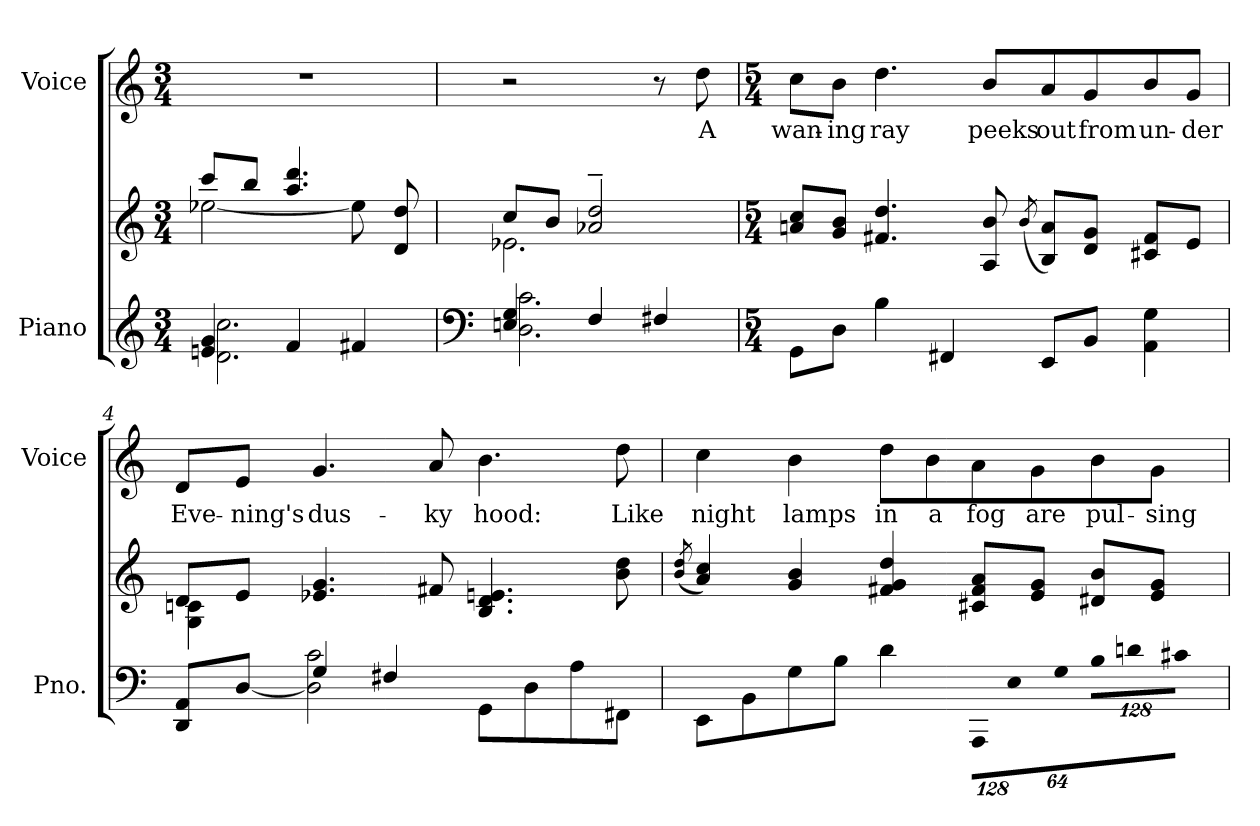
**kern	**kern	**kern	**text
*part2	*part2	*part1	*part1
*staff3	*staff2	*staff1	*staff1
*I"Piano	*	*I"Voice	*
*I'Pno.	*	*I'Voice	*
!!LO:PB:g=z
*clefG2	*clefG2	*clefG2	*
*k[]	*k[]	*k[]	*
*M3/4	*M3/4	*M3/4	*
=1	=1	=1	=1
*^	*^	*	*
!	!	!	!	!LO:N:vis=1	!
4eni/ 4gi	2.di\ 2.cci	8ccci/L	[<2ee-Xi\	2.r	.
.	.	8bbi/J	.	.	.
4fi/	.	4.aai/ 4.dddi	.	.	.
4f#Xi/	.	.	8ee-i\]	.	.
.	.	8di/ 8ddi	8ryy	.	.
=2	=2	=2	=2	=2	=2
*clefF4	*	*	*	*	*
4Eni/ 4Gi	2.Di\ 2.ci	8cci/L	2.e-Xi\	2r	.
.	.	8bi/J	.	.	.
4Fi/	.	2a-Xi/~ 2ddi~	.	.	.
4F#Xi/	.	.	.	8r	.
!	!	!	!	!	!LO:LY:b:color=#000000
.	.	.	.	8ddi\	A
*v	*v	*	*	*	*
*	*v	*v	*	*
=3	=3	=3	=3
*M5/4	*M5/4	*M5/4	*
!	!	!	!LO:LY:b:color=#000000
8GGi\L	8ani/ 8cciL	8cci\L	wan-
!	!	!	!LO:LY:b:color=#000000
8Di\J	8gi/ 8biJ	8bi\J	-ing
!	!	!	!LO:LY:b:color=#000000
4Bi\	4.f#Xi/ 4.ddi	4.ddi\	ray
4FF#Xi/	.	.	.
!	!	!	!LO:LY:b:color=#000000
.	8Ai/ 8bi	8bi/L	peeks
.	(8qbi/	.	.
!	!	!	!LO:LY:b:color=#000000
8EEi/L	8Bi/ 8aiL)	8ai/	out
!	!	!	!LO:LY:b:color=#000000
8BBi/J	8di/ 8giJ	8gi/	from
!	!	!	!LO:LY:b:color=#000000
4AAi\ 4Gi	8c#Xi/ 8f#iL	8bi/	un-
!	!	!	!LO:LY:b:color=#000000
.	8ei/J	8gi/J	-der
!!LO:LB:g=z
=4	=4	=4	=4
*^	*^	*	*
!	!	!	!	!	!LO:LY:b:color=#000000
8DDi/ 8AAiL	4ryy	8di/L	4Gi\ 4cni	8di/L	Eve-
!	!	!	!	!	!LO:LY:b:color=#000000
[<8Di/J	.	8ei/J	.	8ei/J	-ning's
!	!	!	!	!	!LO:LY:b:color=#000000
4Gi/	2Di\] 2ci	4.e-Xi/ 4.gi	1ryy	4.gi/	dus-
4F#Xi/	.	.	.	.	.
!	!	!	!	!	!LO:LY:b:color=#000000
.	.	8f#Xi/	.	8ai/	-ky
!	!	!	!	!	!LO:LY:b:color=#000000
8GGi\L	2ryy	4.Bi/ 4.di 4.eni	.	4.bi\	hood:
8Di\	.	.	.	.	.
8Ai\	.	.	.	.	.
!	!	!	!	!	!LO:LY:b:color=#000000
8FF#Xi\J	.	8bi\ 8ddi	.	8ddi\	Like
*v	*v	*	*	*	*
*	*v	*v	*	*
=5	=5	=5	=5
.	(8qbi/ 8qddi	.	.
!	!	!	!LO:LY:b:color=#000000
8EEi\L	4ai/ 4cci)	4cci\	night
8BBi\	.	.	.
!	!	!	!LO:LY:b:color=#000000
8Gi\	4gi/ 4bi	4bi\	lamps
8Bi\J	.	.	.
!	!	!	!LO:LY:b:color=#000000
4di\	4f#Xi/ 4gi 4ddi	8ddi\L	in
!	!	!	!LO:LY:b:color=#000000
.	.	8bi\	a
*Xbrackettup	*	*	*
!LO:N:vis=8	!	!	!
!	!	!	!LO:LY:b:color=#000000
1024%85AAAi\L	8c#Xi/ 8f#i 8aiL	8ai\	fog
!LO:N:vis=8	!	!	!
1024%85Ei\	.	.	.
!	!	!	!LO:LY:b:color=#000000
.	8ei/ 8giJ	8gi\	are
!LO:N:vis=8	!	!	!
512%43Gi\J	.	.	.
!LO:N:vis=8	!	!	!
!	!	!	!LO:LY:b:color=#000000
1024%85Bi\L	8d#Xi/ 8biL	8bi\	pul-
!LO:N:vis=8	!	!	!
1024%85dni\	.	.	.
!	!	!	!LO:LY:b:color=#000000
.	8ei/ 8giJ	8gi\J	-sing
!LO:N:vis=8	!	!	!
512%43c#Xi\J	.	.	.
=	=	=	=
*-	*-	*-	*-
